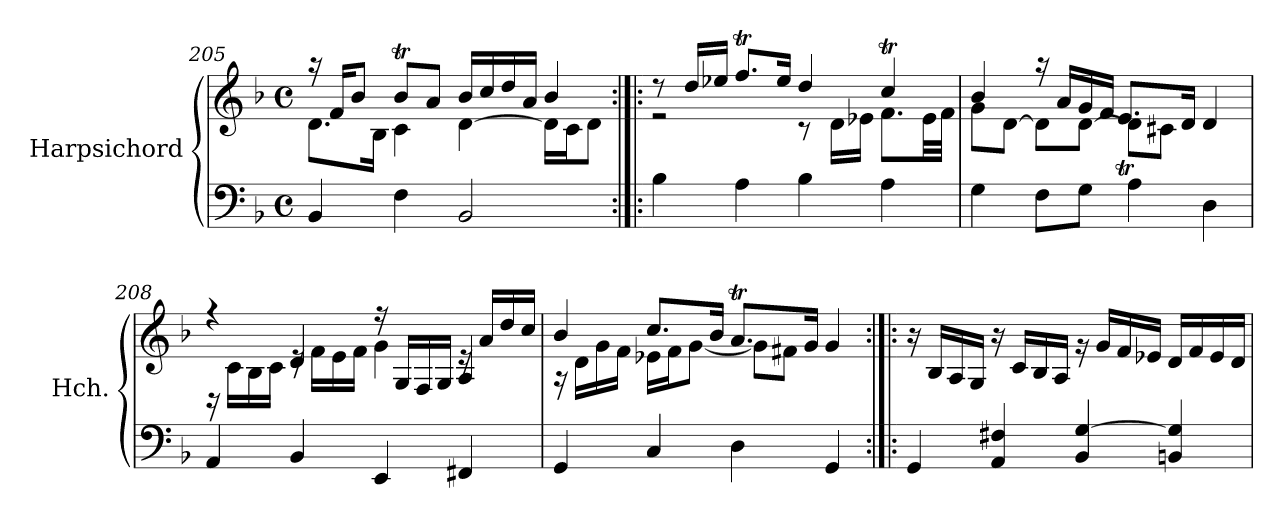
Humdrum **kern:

**kern	**kern
*part1	*part1
*staff2	*staff1
*I"Harpsichord	*
*I'Hch.	*
*clefF4	*clefG2
*k[b-]	*k[b-]
*M4/4	*M4/4
*met(c)	*met(c)
=205	=205
*	*^
4BB-/	8.d\L	16raa
.	.	16f/KL
.	.	8b-/J
.	16B-\Jk	.
4F\	4cT\	8b-/L
.	.	8a/J
2BB-/	[4d\	16b-/LL
.	.	16cc/
.	.	16dd/
.	.	16a/JJ
.	16d\LL]	4b-/
.	16c\J	.
.	8d\J	.
=206:|!|:	=206:|!|:	=206:|!|:
4B-\	8r	2r
.	16dd/LL	.
.	16ee-X/JJ	.
4A\	8.ffT/L	.
.	16ee-/Jk	.
4B-\	8rc	4dd/
.	16d\LL	.
.	16e-X\JJ	.
4A\	8.fT\L	4cc/
.	32e-\LL	.
.	32f\JJJ	.
!!LO:LB:g=z	!!
=207	=207	=207
4G\	8g\L	4b-/
.	[8d\J	.
8F\L	8d\L]	16raa
.	.	16a/LL
8G\J	[8d\J	16g/
.	.	16f/JJ
4A\	8d\L]	8.et/L
.	8c#X\J	.
.	.	16d/Jk
4D\	4d/	4ryy
=208	=208	=208
4AA/	16rD	4rff
.	16c\LL	.
.	16B-\	.
.	16c\JJ	.
4BB-/	16re	4d/
.	16f\LL	.
.	16e\	.
.	16f\JJ	.
4EE/	16r	4g\
.	16G/LL	.
.	16F/	.
.	16G/JJ	.
4FF#X/	16re	4A/
.	16a/LL	.
.	16dd/	.
.	16cc/JJ	.
=209	=209	=209
4GG/	4b-/	16r
.	.	16d\LL
.	.	16g\
.	.	16f\JJ
4C/	8.cc/L	16e-X\LL
.	.	16f\J
.	.	[8g\J
.	16b-/Jk	.
4D\	8.at/L	8g\L]
.	.	8f#X\J
.	16g/Jk	.
4GG/	4g/	4ryy
*	*v	*v
!!LO:LB:g=z
=210:|!|:	=210:|!|:
*	*MM85
*	*^
!	!LO:TX:t=Variation 3	!
*	*v	*v
4GG/	16r
.	16B-/LL
.	16A/
.	16G/JJ
4AA/ 4F#X/	16r
.	16c/LL
.	16B-/
.	16A/JJ
4BB-/ [4G/	16rg
.	16g/LL
.	16f/
.	16e-X/JJ
4BBn/ 4G/]	16d/LL
.	16f/
.	16e-/
.	16d/JJ
=	=
*-	*-
